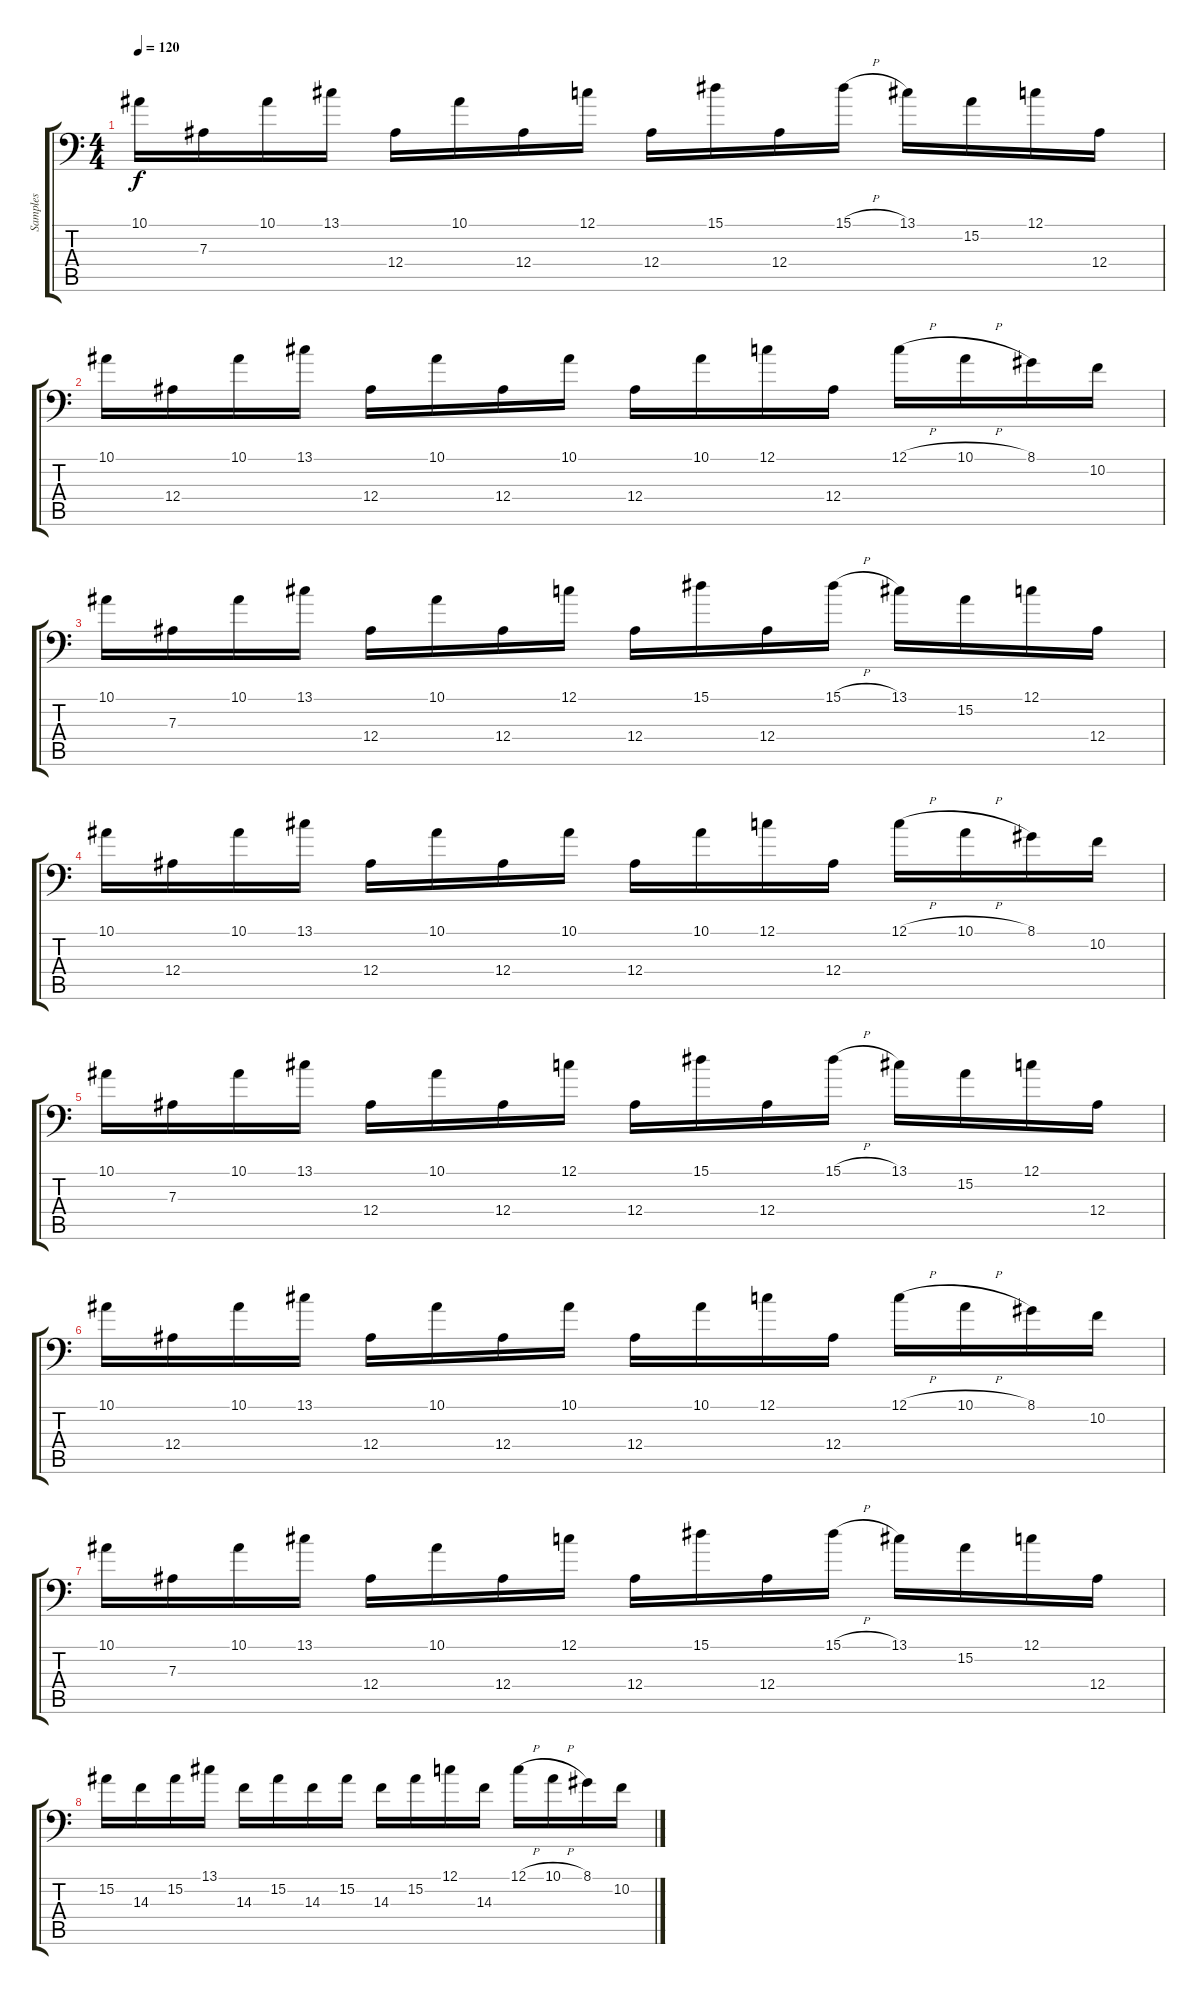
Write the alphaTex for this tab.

\track ("Samples" "Samples") {instrument trumpet}
\staff {score tabs}
\tuning (C4 G3 Eb3 Bb2 F2 Bb1) {hide}
\ts (4 4)
\tempo 120
\clef f4
\ks c
10.1.16{dy f} 7.3.16 10.1.16 13.1.16 12.4.16 10.1.16 12.4.16 12.1.16 12.4.16 15.1.16 12.4.16 15.1{h}.16 13.1.16 15.2.16 12.1.16 12.4.16 |
10.1.16{volume 11} 12.4.16 10.1.16 13.1.16 12.4.16 10.1.16 12.4.16 10.1.16 12.4.16 10.1.16 12.1.16 12.4.16 12.1{h}.16 10.1{h}.16 8.1.16 10.2.16 |
10.1.16 7.3.16 10.1.16 13.1.16 12.4.16 10.1.16 12.4.16 12.1.16 12.4.16 15.1.16 12.4.16 15.1{h}.16 13.1.16 15.2.16 12.1.16 12.4.16 |
10.1.16{volume 10} 12.4.16 10.1.16 13.1.16 12.4.16 10.1.16 12.4.16 10.1.16 12.4.16 10.1.16 12.1.16 12.4.16 12.1{h}.16 10.1{h}.16 8.1.16 10.2.16 |
10.1.16 7.3.16 10.1.16 13.1.16 12.4.16 10.1.16 12.4.16 12.1.16 12.4.16 15.1.16 12.4.16 15.1{h}.16 13.1.16 15.2.16 12.1.16 12.4.16 |
10.1.16{volume 9} 12.4.16 10.1.16 13.1.16 12.4.16 10.1.16 12.4.16 10.1.16 12.4.16 10.1.16 12.1.16 12.4.16 12.1{h}.16 10.1{h}.16 8.1.16 10.2.16 |
10.1.16 7.3.16 10.1.16 13.1.16 12.4.16 10.1.16 12.4.16 12.1.16 12.4.16 15.1.16 12.4.16 15.1{h}.16 13.1.16 15.2.16 12.1.16 12.4.16 |
15.2.16{volume 5} 14.3.16 15.2.16 13.1.16 14.3.16 15.2.16 14.3.16 15.2.16 14.3.16 15.2.16 12.1.16 14.3.16 12.1{h}.16 10.1{h}.16 8.1.16 10.2.16
